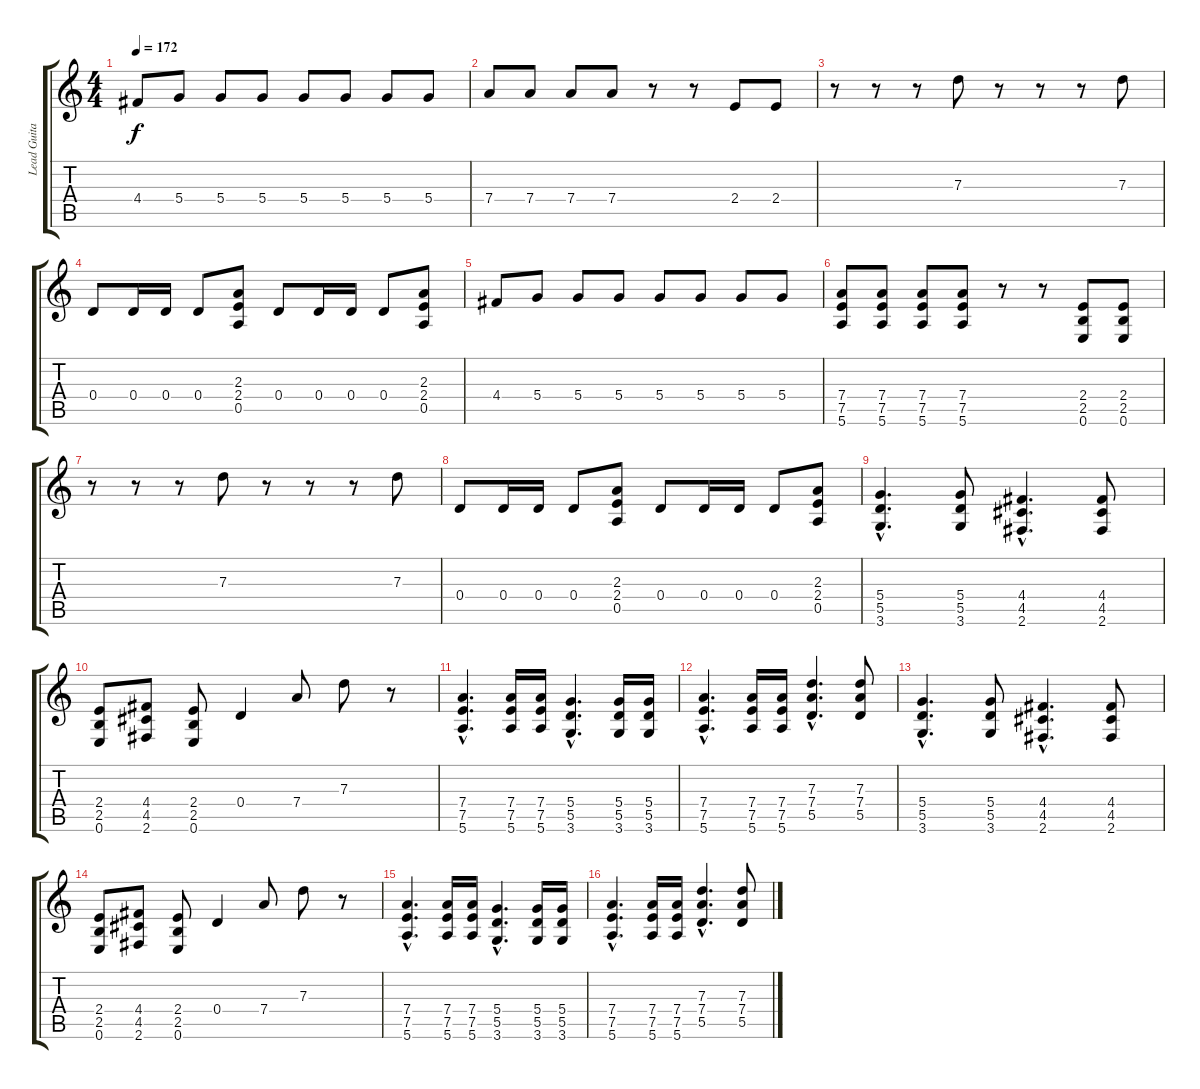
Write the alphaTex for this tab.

\track ("Lead Guitar" "Lead Guita") {instrument overdrivenguitar}
\staff {score tabs}
\tuning (E4 B3 G3 D3 A2 E2) {hide}
\ts (4 4)
\tempo 172
\clef g2
\ks c
4.4.8{dy f} 5.4.8 5.4.8 5.4.8 5.4.8 5.4.8 5.4.8 5.4.8 |
7.4.8 7.4.8 7.4.8 7.4.8 r.8 r.8 2.4.8 2.4.8 |
r.8 r.8 r.8 7.3.8 r.8 r.8 r.8 7.3.8 |
0.4.8 0.4.16 0.4.16 0.4.8 (2.3 2.4 0.5).8 0.4.8 0.4.16 0.4.16 0.4.8 (2.3 2.4 0.5).8 |
4.4.8 5.4.8 5.4.8 5.4.8 5.4.8 5.4.8 5.4.8 5.4.8 |
(7.4 7.5 5.6).8 (7.4 7.5 5.6).8 (7.4 7.5 5.6).8 (7.4 7.5 5.6).8 r.8 r.8 (2.4 2.5 0.6).8 (2.4 2.5 0.6).8 |
r.8 r.8 r.8 7.3.8 r.8 r.8 r.8 7.3.8 |
0.4.8 0.4.16 0.4.16 0.4.8 (2.3 2.4 0.5).8 0.4.8 0.4.16 0.4.16 0.4.8 (2.3 2.4 0.5).8 |
(5.4{hac} 5.5{hac} 3.6{hac}).4{d} (5.4 5.5 3.6).8 (4.4{hac} 4.5{hac} 2.6{hac}).4{d} (4.4 4.5 2.6).8 |
(2.4 2.5 0.6).8 (4.4 4.5 2.6).8 (2.4 2.5 0.6).8 0.4.4 7.4.8 7.3.8 r.8 |
(7.4{hac} 7.5{hac} 5.6{hac}).4{d} (7.4 7.5 5.6).16 (7.4 7.5 5.6).16 (5.4{hac} 5.5{hac} 3.6{hac}).4{d} (5.4 5.5 3.6).16 (5.4 5.5 3.6).16 |
(7.4{hac} 7.5{hac} 5.6{hac}).4{d} (7.4 7.5 5.6).16 (7.4 7.5 5.6).16 (7.3{hac} 7.4{hac} 5.5{hac}).4{d} (7.3 7.4 5.5).8 |
(5.4{hac} 5.5{hac} 3.6{hac}).4{d} (5.4 5.5 3.6).8 (4.4{hac} 4.5{hac} 2.6{hac}).4{d} (4.4 4.5 2.6).8 |
(2.4 2.5 0.6).8 (4.4 4.5 2.6).8 (2.4 2.5 0.6).8 0.4.4 7.4.8 7.3.8 r.8 |
(7.4{hac} 7.5{hac} 5.6{hac}).4{d} (7.4 7.5 5.6).16 (7.4 7.5 5.6).16 (5.4{hac} 5.5{hac} 3.6{hac}).4{d} (5.4 5.5 3.6).16 (5.4 5.5 3.6).16 |
(7.4{hac} 7.5{hac} 5.6{hac}).4{d} (7.4 7.5 5.6).16 (7.4 7.5 5.6).16 (7.3{hac} 7.4{hac} 5.5{hac}).4{d} (7.3 7.4 5.5).8
